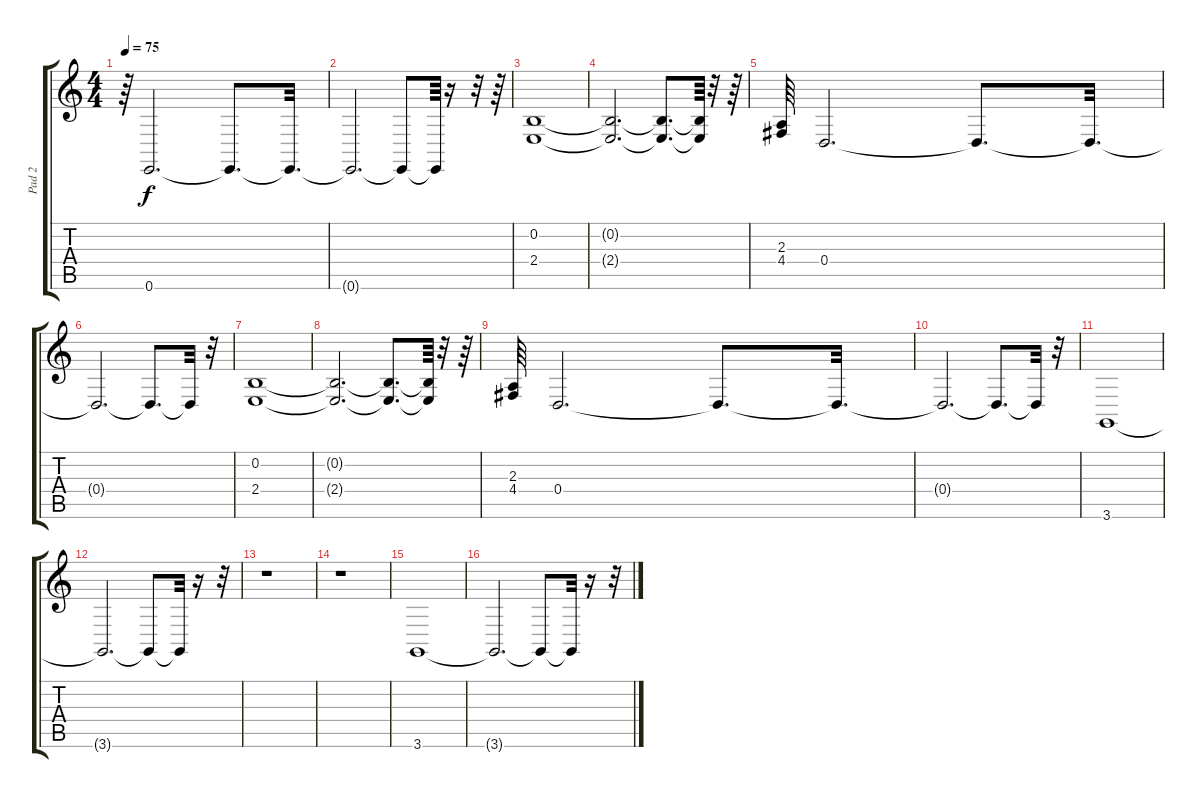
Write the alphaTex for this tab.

\track ("Pad 2" "Pad 2") {instrument pad2warm}
\staff {score tabs}
\tuning (E4 B3 G3 D3 A2 E2) {hide}
\ts (4 4)
\tempo 75
\clef g2
\ks c
r.64{dy f} 0.6.2{d} 0.6{t}.8{d} 0.6{t}.32{d} |
0.6{t}.2{d} 0.6{t}.8 0.6{t}.64 r.16 r.32 r.64 |
(0.2 2.4).1 |
(0.2{t} 2.4{t}).2{d} (0.2{t} 2.4{t}).8{d} (0.2{t} 2.4{t}).64 r.32 r.64 |
(2.3 4.4).64 0.4.2{d} 0.4{t}.8{d} 0.4{t}.32{d} |
0.4{t}.2{d} 0.4{t}.8{d} 0.4{t}.32 r.32 |
(0.2 2.4).1 |
(0.2{t} 2.4{t}).2{d} (0.2{t} 2.4{t}).8{d} (0.2{t} 2.4{t}).64 r.32 r.64 |
(2.3 4.4).64 0.4.2{d} 0.4{t}.8{d} 0.4{t}.32{d} |
0.4{t}.2{d} 0.4{t}.8{d} 0.4{t}.32 r.32 |
3.6.1 |
3.6{t}.2{d} 3.6{t}.8 3.6{t}.32 r.16 r.32 |
r.1 |
r.1 |
3.6.1 |
3.6{t}.2{d} 3.6{t}.8 3.6{t}.32 r.16 r.32
